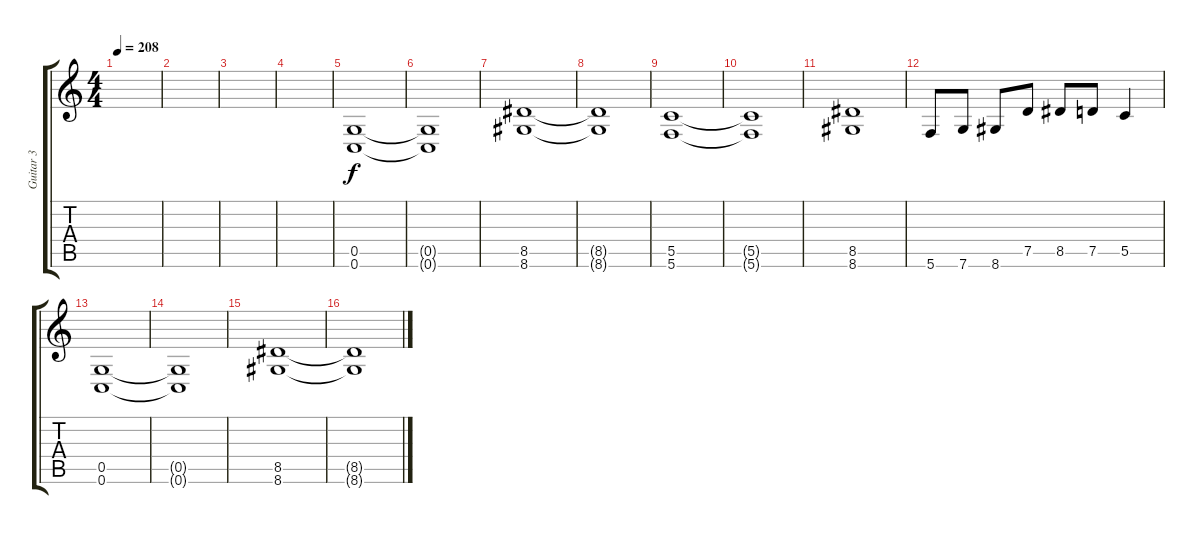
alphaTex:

\track ("Guitar 3" "Guitar 3") {instrument distortionguitar}
\staff {score tabs}
\tuning (D4 A3 F3 C3 G2 C2) {hide}
\ts (4 4)
\tempo 208
\clef g2
\ks c
|
|
|
|
(0.5 0.6).1 |
(0.5{t} 0.6{t}).1 |
(8.5 8.6).1 |
(8.5{t} 8.6{t}).1 |
(5.5 5.6).1 |
(5.5{t} 5.6{t}).1 |
(8.5 8.6).1 |
5.6.8 7.6.8 8.6.8 7.5.8 8.5.8 7.5.8 5.5.4 |
(0.5 0.6).1 |
(0.5{t} 0.6{t}).1 |
(8.5 8.6).1 |
(8.5{t} 8.6{t}).1
